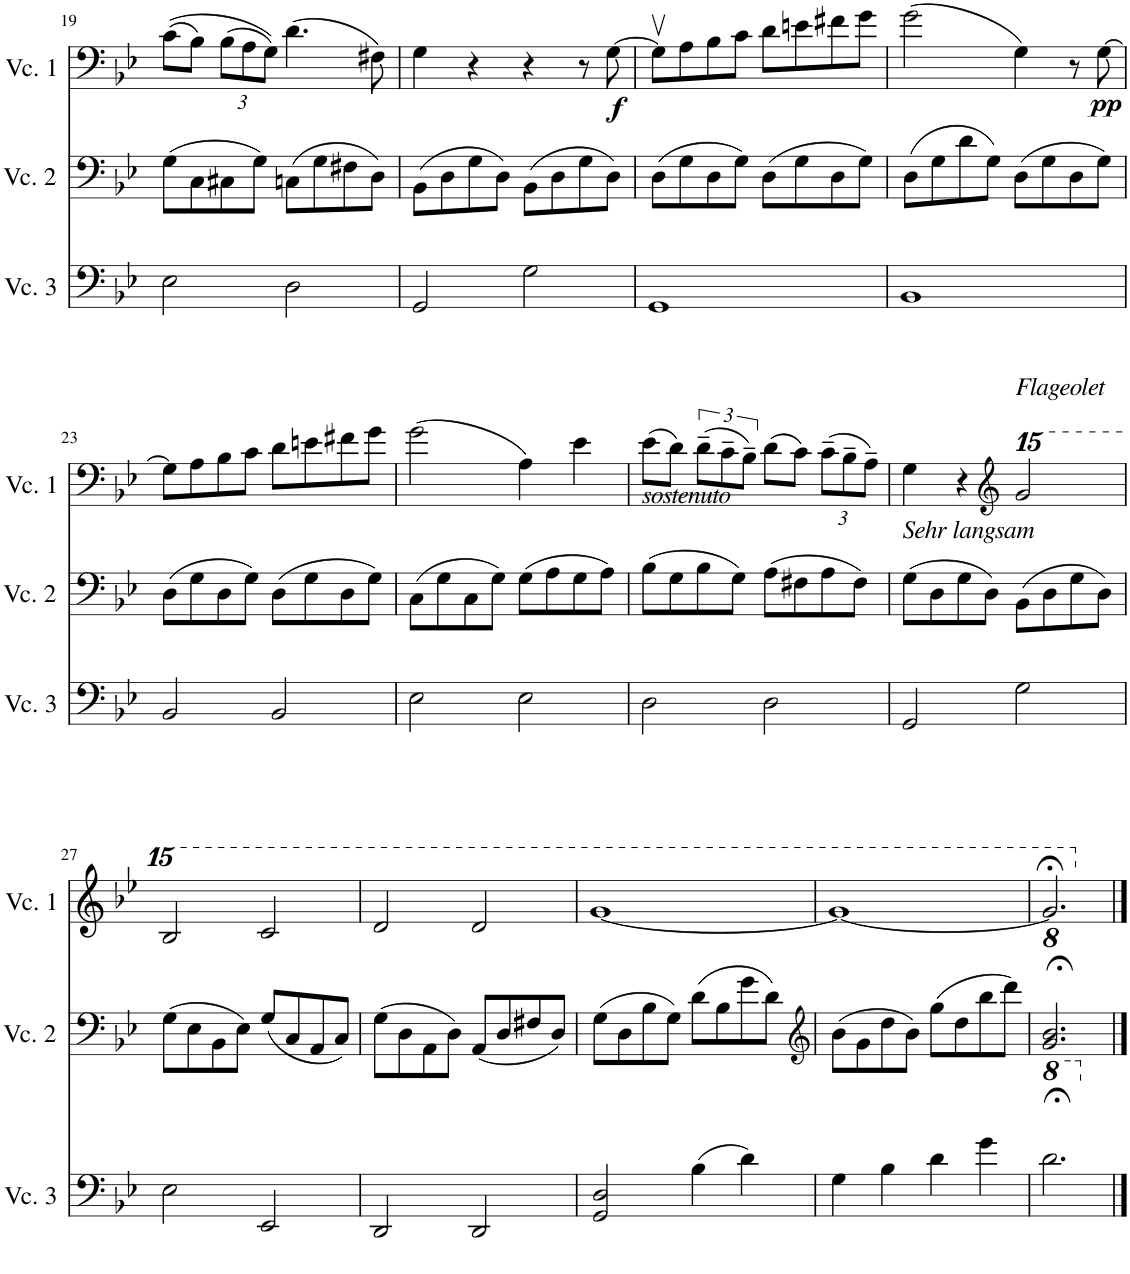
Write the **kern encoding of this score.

**kern	**kern	**kern	**dynam
*part3	*part2	*part1	*part1
*staff3	*staff2	*staff1	*staff1
*I"Cello 3	*I"Cello 2	*I"Cello 1	*
!!LO:PB:g=z
*clefF4	*clefF4	*clefF4	*
*k[b-e-]	*k[b-e-]	*k[b-e-]	*
*M4/4	*M4/4	*M4/4	*
*met(c)	*met(c)	*met(c)	*
=19	=19	=19	=19
2E-\	(8G\L	((8c\L	.
.	8C\	8B-\J)	.
*	*	*Xbrackettup	*
.	8C#X\	(12B-\L	.
.	.	12A\	.
.	8G\J)	.	.
.	.	12G\J))	.
2D\	(8Cn\L	(4.d\	.
.	8G\	.	.
.	8F#X\	.	.
.	8D\J)	8F#X\)	.
=20	=20	=20	=20
2GG/	(8BB-\L	4G\	.
.	8D\	.	.
.	8G\	4r	.
.	8D\J)	.	.
2G\	(8BB-\L	4r	.
.	8D\	.	.
.	8G\	8r	.
!	!	!	!LO:DY:b
.	8D\J)	[8G\	f
=21	=21	=21	=21
1GG	(8D\L	8Gv\L]	.
.	8G\	8A\	.
.	8D\	8B-\	.
.	8G\J)	8c\J	.
.	(8D\L	8d\L	.
.	8G\	8en\	.
.	8D\	8f#X\	.
.	8G\J)	8g\J	.
=22	=22	=22	=22
1BB-	(8D\L	(2g\	.
.	8G\	.	.
.	8d\	.	.
.	8G\J)	.	.
.	(8D\L	4G\)	.
.	8G\	.	.
.	8D\	8r	.
!	!	!	!LO:DY:b
.	8G\J)	[8G\	pp
!!LO:LB:g=z
=23	=23	=23	=23
2BB-/	(8D\L	8G\L]	.
.	8G\	8A\	.
.	8D\	8B-\	.
.	8G\J)	8c\J	.
2BB-/	(8D\L	8d\L	.
.	8G\	8en\	.
.	8D\	8f#X\	.
.	8G\J)	8g\J	.
=24	=24	=24	=24
2E-\	(8C\L	(2g\	.
.	8G\	.	.
.	8C\	.	.
.	8G\J)	.	.
2E-\	(8G\L	4A\)	.
.	8A\	.	.
.	8G\	4e-\	.
.	8A\J)	.	.
=25	=25	=25	=25
!	!	!LO:TX:a:i:t=sostenuto	!
2D\	(8B-\L	(8e-\L	.
.	8G\	8d\J)	.
*	*	*brackettup	*
.	8B-\	(12d~\L	.
.	.	12c~\	.
.	8G\J)	.	.
.	.	12B-~\J)	.
2D\	(8A\L	(8d\L	.
.	8F#X\	8c\J)	.
*	*	*Xbrackettup	*
.	8A\	(12c~\L	.
.	.	12B-~\	.
.	8F#\J)	.	.
.	.	12A~\J)	.
=26	=26	=26	=26
!	!	!LO:TX:b:i:t=Sehr langsam	!
2GG/	(8G\L	4G\	.
.	8D\	.	.
.	8G\	4r	.
.	8D\J)	.	.
*	*	*clefG2	*
*	*	*15ma	*
!	!	!LO:TX:a:i:t=Flageolet	!
2G\	(8BB-\L	2ggg/	.
.	8D\	.	.
.	8G\	.	.
.	8D\J)	.	.
!!LO:LB:g=z
=27	=27	=27	=27
2E-\	(8G\L	2bb-/	.
.	8E-\	.	.
.	8BB-\	.	.
.	8E-\J)	.	.
2EE-/	(8G/L	2ccc/	.
.	8C/	.	.
.	8AA/	.	.
.	8C/J)	.	.
=28	=28	=28	=28
2DD/	(8G\L	2ddd/	.
.	8D\	.	.
.	8AA\	.	.
.	8D\J)	.	.
2DD/	(8AA/L	2ddd/	.
.	8D/	.	.
.	8F#X/	.	.
.	8D/J)	.	.
=29	=29	=29	=29
2GG/ 2D/	(8G\L	[1ggg	.
.	8D\	.	.
.	8B-\	.	.
.	8G\J)	.	.
(4B-\	(8d\L	.	.
.	8B-\	.	.
4d\)	8g\	.	.
.	8d\J)	.	.
=30	=30	=30	=30
*	*clefG2	*	*
4G\	(8b-\L	1ggg_	.
.	8g\	.	.
4B-\	8dd\	.	.
.	8b-\J)	.	.
4d\	(8gg\L	.	.
.	8dd\	.	.
4g\	8bb-\	.	.
.	8ddd\J)	.	.
=31	=31	=31	=31
*8va	*	*	*
*	*8va	*	*
2.dd;<\	2.gg/;< 2.bb-/;<	2.ggg;</]	.
*X8va	*	*	*
*	*X8va	*	*
*	*	*X15ma	*
==	==	==	==
*-	*-	*-	*-
